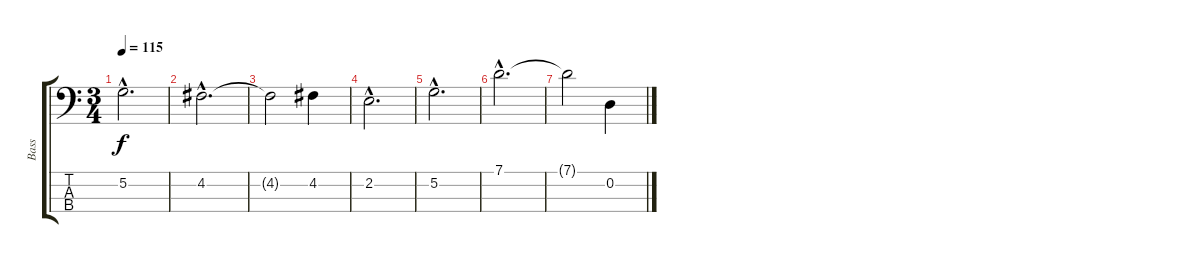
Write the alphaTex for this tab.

\track ("Bass" "Bass") {instrument acousticbass}
\staff {score tabs}
\tuning (G2 D2 A1 E1) {hide}
\ts (3 4)
\tempo 115
\clef f4
\ks c
5.2{hac}.2{d dy f} |
4.2{hac}.2{d} |
4.2{t}.2 4.2.4 |
2.2{hac}.2{d} |
5.2{hac}.2{d} |
7.1{hac}.2{d} |
7.1{t}.2 0.2.4
